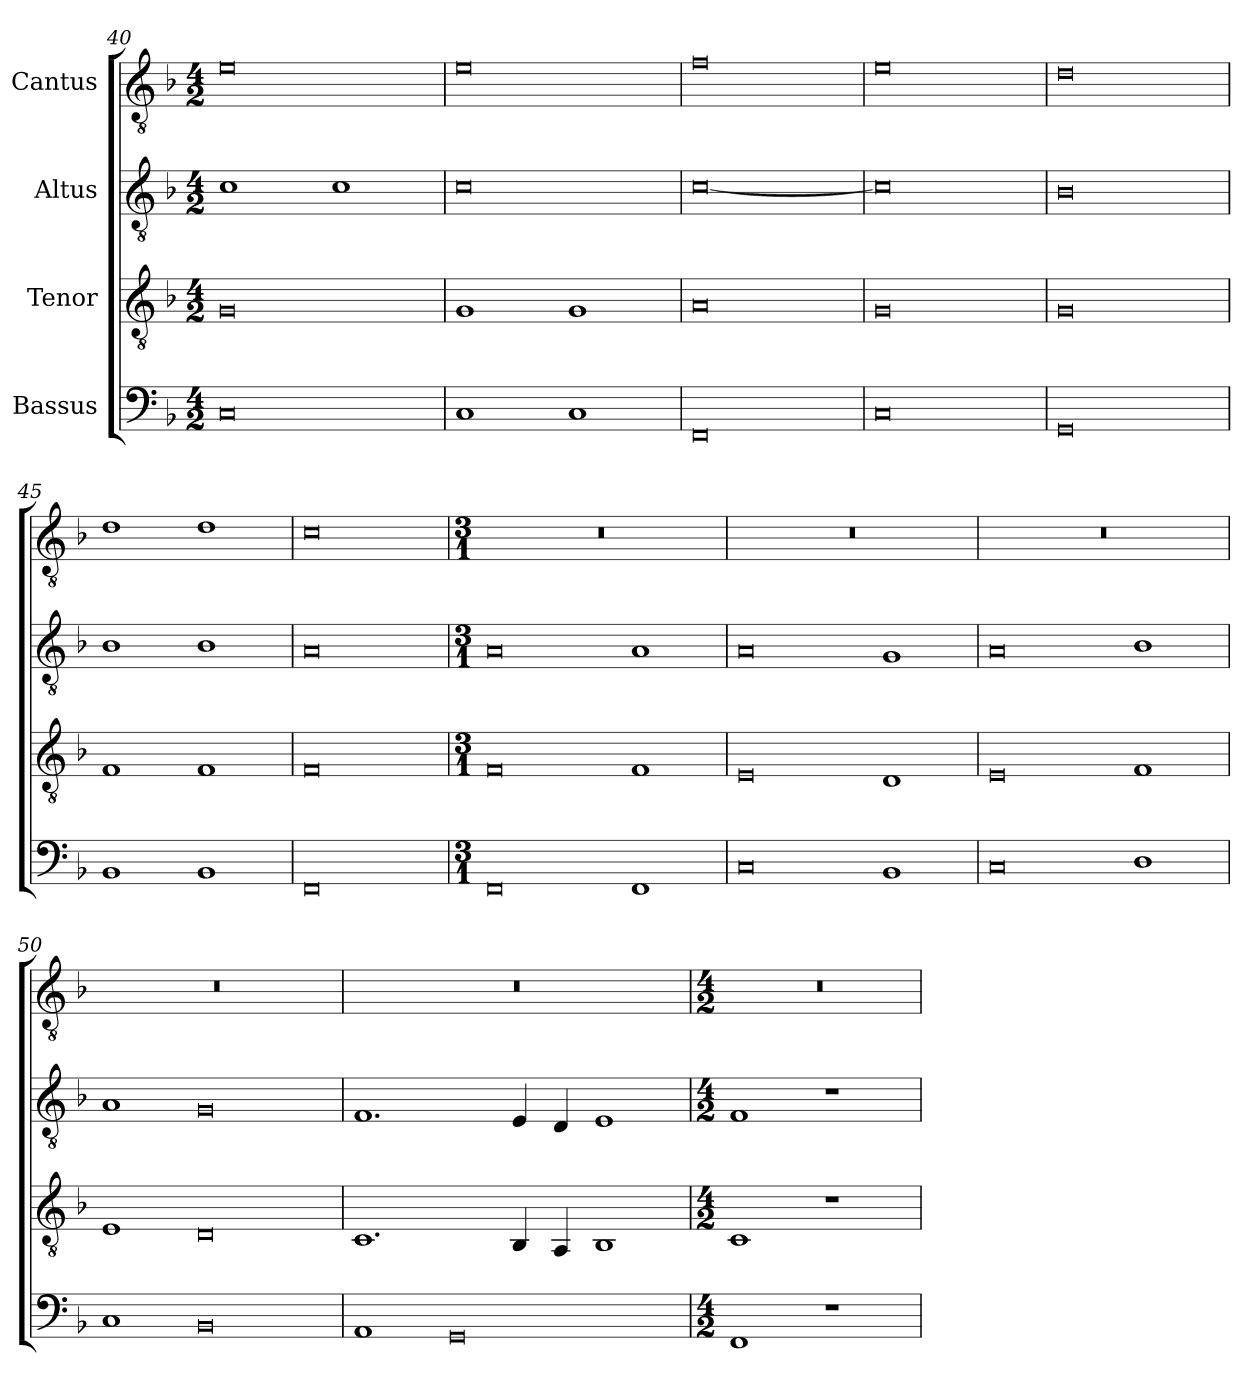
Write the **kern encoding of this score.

**kern	**kern	**kern	**kern
*part4	*part3	*part2	*part1
*staff4	*staff3	*staff2	*staff1
*I"Bassus	*I"Tenor	*I"Altus	*I"Cantus
*clefF4	*clefGv2	*clefGv2	*clefGv2
*k[b-]	*k[b-]	*k[b-]	*k[b-]
*M4/2	*M4/2	*M4/2	*M4/2
=40	=40	=40	=40
0C/	0G/	1c/	0e/
.	.	1c/	.
=41	=41	=41	=41
1C/	1G/	0c/	0e/
1C/	1G/	.	.
=42	=42	=42	=42
0FF/	0A/	[0c/	0f/
=43	=43	=43	=43
0C/	0G/	0c/]	0e/
=44	=44	=44	=44
0GG/	0G/	0B-/	0d/
=45	=45	=45	=45
1BB-/	1F/	1B-/	1d/
1BB-/	1F/	1B-/	1d/
=46	=46	=46	=46
0FF/	0F/	0A/	0c/
=47	=47	=47	=47
*M3/1	*M3/1	*M3/1	*M3/1
!	!	!	!LO:N:vis=0
0FF/	0F/	0A/	0.r
1FF/	1F/	1A/	.
=48	=48	=48	=48
!	!	!	!LO:N:vis=0
0C/	0E/	0A/	0.r
1BB-/	1D/	1G/	.
=49	=49	=49	=49
!	!	!	!LO:N:vis=0
0C/	0E/	0A/	0.r
1D/	1F/	1B-/	.
=50	=50	=50	=50
!	!	!	!LO:N:vis=0
1C/	1E/	1A/	0.r
0BB-/	0D/	0G/	.
=51	=51	=51	=51
!	!	!	!LO:N:vis=0
1AA/	1.C/	1.F/	0.r
0GG/	.	.	.
.	4BB-/	4E/	.
.	4AA/	4D/	.
.	1BB-/	1E/	.
=52	=52	=52	=52
*M4/2	*M4/2	*M4/2	*M4/2
1FF/	1C/	1F/	0r
1r	1r	1r	.
=	=	=	=
*-	*-	*-	*-
